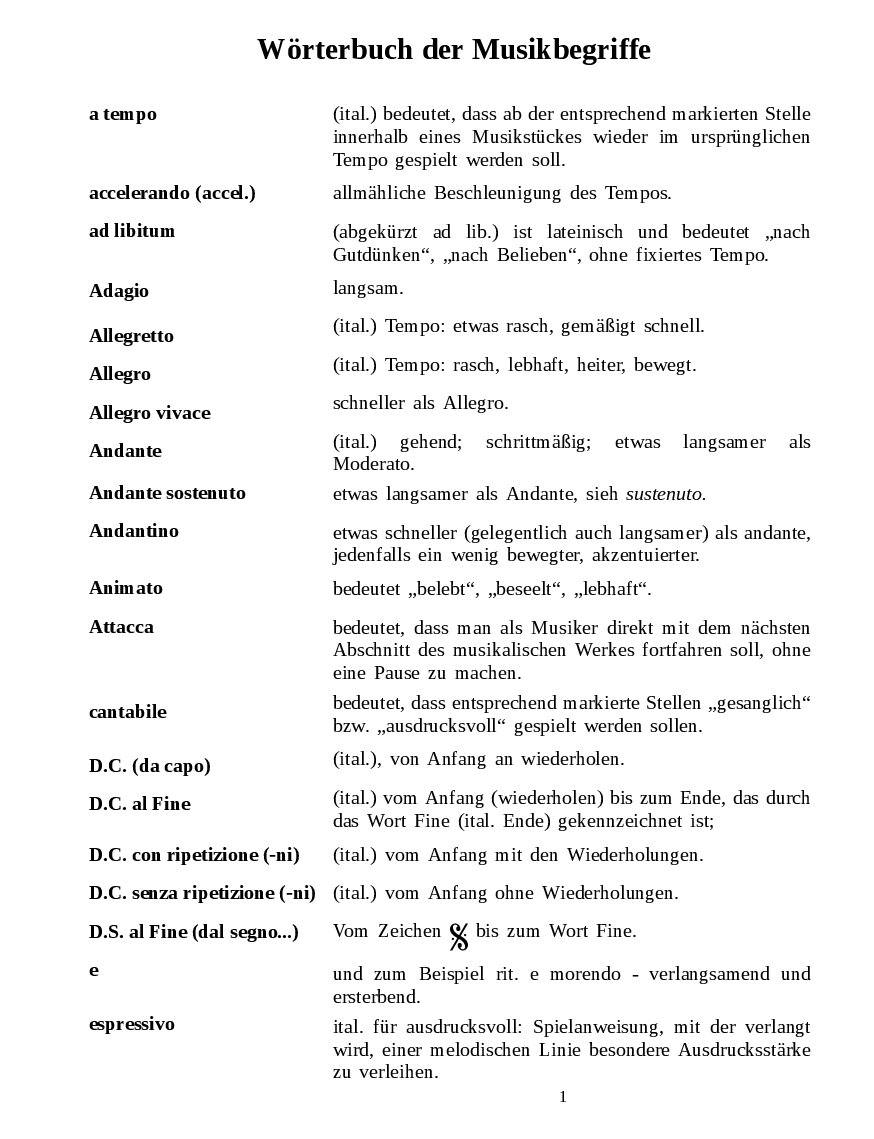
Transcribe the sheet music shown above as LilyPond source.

\version "2.24.0"

% include paper part and global functions
\include "include/globals.ily"

\bookpart {
  \paper {
    print-all-headers = ##t
    print-page-number = ##t
    print-first-page-number = ##t

    % put page numbers on the bottom
    oddHeaderMarkup = \markup ""
    evenHeaderMarkup = \markup ""
    oddFooterMarkup = \markup
    \fill-line {
      ""
      \if \should-print-page-number \fromproperty #'page:page-number-string
    }
    evenFooterMarkup = \markup
    \fill-line {
      \if \should-print-page-number \fromproperty #'page:page-number-string
      ""
    }

    left-margin = 1.5\cm
    right-margin = 5.2\cm
    top-margin = 1.6\cm
    bottom-margin = 1.2\cm
    ragged-bottom = ##t % do not spread the staves to fill the whole vertical space

    % change distance between staves
    system-system-spacing =
    #'((basic-distance . 12)
       (minimum-distance . 6)
       (padding . 1)
       (stretchability . 12))
  }



  \markup \fontsize  #+5.5 { \hspace #12.2 \fill-line \bold {"" "Wörterbuch der Musikbegriffe" ""} }



  \markup \fontsize  #+2  {
    \vspace #3.0
    \vspace #1.5 \override #'(baseline-skip . 2.2)

    \column {
      \line { \bold "a tempo"}
      \vspace #1.8
      \line { \bold"accelerando (accel.)" }
      \vspace #0.5

      \line { \bold"ad libitum" }

      \vspace #1.2
      \line { \bold"Adagio" }



      \vspace #0.7

      \line { \bold"Allegretto" }
      \vspace #0.5

      \line { \bold"Allegro" }
      \vspace #0.5

      \line { \bold"Allegro vivace"}
      \vspace #0.5

      \line { \bold"Andante"}
      \vspace #0.6

      \line { \bold"Andante sostenuto"}
      \vspace #0.5

      \line { \bold"Andantino"}
      \vspace #1.1

      \line { \bold"Animato"}
      \vspace #0.5

      \line { \bold"Attacca"}
      \vspace #2.0

      \line { \bold"cantabilе"}
      \vspace #1.0

      \line { \bold"D.C. (da capo) "}
      \vspace #0.5

      \line { \bold"D.C. al Fine"}
      \vspace #0.9

      \line { \bold"D.C. con ripetizione (-ni)"}
      \vspace #0.5

      \line { \bold"D.C. senza ripetizione (-ni)"}
      \vspace #0.5

      \line { \bold"D.S. al Fine (dal segno...) "}
      \vspace #0.5

      \line { \bold"e "}


      \vspace #1.0

      \line { \bold"espressivo"}

    }




    \hspace #1 \override #'(baseline-skip . 2.2)
    \column {
      \line {
        \justify {
          (ital.) bedeutet, dass ab der entsprechend markierten Stelle innerhalb eines Musikstückes wieder im ursprünglichen Tempo gespielt werden soll.
        }
      }
      \vspace #0.5
      \line {
        \justify {
          allmähliche Beschleunigung des Tempos.
        }
      }
      \vspace #0.5
      \line {
        \justify {
          (abgekürzt ad lib.) ist lateinisch und bedeutet „nach Gutdünken“, „nach Belieben“, ohne fixiertes Tempo.
        }
      }
      \vspace #0.5
      \line {
        \justify {
          langsam.
        }
      }
      \vspace #0.5
      \line {
        \justify {
          (ital.) Tempo: etwas rasch, gemäßigt schnell.

        }
      }
      \vspace #0.5
      \line {
        \justify {
          (ital.) Tempo: rasch, lebhaft, heiter, bewegt.


        }
      }
      \vspace #0.5
      \line {
        \justify {
          schneller als Allegro.

        }
      }
      \vspace #0.5
      \line {
        \justify {
          (ital.)  gehend; schrittmäßig;  etwas langsamer als Moderato.


        }
      }
      \vspace #0.5
      \line {
        \justify {
          etwas langsamer als Andante, sieh \italic"sustenuto."


        }
      }
      \vspace #0.5
      \line {
        \justify {
          etwas schneller (gelegentlich auch langsamer) als andante, jedenfalls ein wenig bewegter, akzentuierter.


        }
      }
      \vspace #0.5
      \line {
        \justify {
          bedeutet „belebt“, „beseelt“, „lebhaft“.


        }
      }
      \vspace #0.5
      \line {
        \justify {

          bedeutet, dass man als Musiker direkt mit dem nächsten Abschnitt des musikalischen Werkes fortfahren soll, ohne eine Pause zu machen.
        }
      }
      \vspace #0.5
      \line {
        \justify {
          bedeutet, dass entsprechend markierte Stellen „gesanglich“ bzw. „ausdrucksvoll“ gespielt werden sollen.


        }
      }
      \vspace #0.5
      \line {
        \justify {
          (ital.), von Anfang an wiederholen.


        }
      }
      \vspace #0.5
      \line {
        \justify {
          (ital.) vom Anfang (wiederholen) bis zum Ende, das durch das Wort Fine (ital. Ende) gekennzeichnet ist;
        }
      }
      \vspace #0.5
      \line {
        \justify {
          (ital.) vom Anfang mit den Wiederholungen.
        }
      }
      \vspace #0.5
      \line {
        \justify {
          (ital.) vom Anfang ohne Wiederholungen.

        }
      }
      \vspace #0.5
      \line {
        \justify {
          Vom Zeichen \musicglyph "scripts.segno" bis zum Wort Fine.

        }
      }
      \vspace #0.5
      \line {
        \justify {
          und zum Beispiel rit. e morendo - verlangsamend und ersterbend.

        }
      }
      \vspace #0.5
      \line {
        \justify {

          ital. für "ausdrucksvoll:" Spielanweisung, mit der verlangt wird, einer melodischen Linie besondere Ausdrucksstärke zu verleihen.
        }
      }
      \vspace #0.5
      \line {
        \justify {


        }
      }
      \vspace #0.5
      \line {
        \justify {


        }
      }
      \vspace #0.5
      \line {
        \justify {


        }
      }
    }
  }



  \markup \fontsize  #+2  {
    \vspace #1.5 \override #'(baseline-skip . 2.2)








    \column {


      \line { \bold"Fine"}
      \vspace #0.5

      \line { \bold"Grave "}
      \vspace #0.5

      \line { \bold"grazioso "}
      \vspace #0.5

      \line { \bold"Largamente "}
      \vspace #0.5
      \line { \bold "Larghetto"}
      \vspace #0.5
      \line { \bold"Largo" }
      \vspace #0.5

      \line { \bold"Lento" }

      \vspace #0.5
      \line { \bold"L’istesso tempo" }

      \vspace #0.5

      \line { \bold"Maestoso" }
      \vspace #0.5

      \line { \bold"Meno" }
      \vspace #0.5

      \line { \bold"Meno mosso"}
      \vspace #0.5

      \line { \bold"Moderato"}
      \vspace #0.5

      \line { \bold"ossia"}
      \vspace #2.5

      \line { \bold"Più"}
      \vspace #0.5

      \line { \bold"Più mosso"}
      \vspace #0.5

      \line { \bold"Poco"}
      \vspace #0.5

      \line { \bold"poco a poco"}
      \vspace #0.5

      \line { \bold"rallentando (rall.)"}
      \vspace #0.5

      \line { \bold"recitativo"}
      \vspace #0.5

      \line { \bold"risoluto"}
      \vspace #0.5

      \line { \bold"ritardando (rit.)"}
      \vspace #0.5

      \line { \bold"ritenuto (rit.)"}
      \vspace #0.5

      \line { \bold"rubato "}


      \vspace #0.5

      \line { \bold"senza"}
      \vspace #0.5


    }




    \hspace #1 \override #'(baseline-skip . 2.2)
    \column {
      \line {
        \justify {
          Ende, (sieh D.C. al Fine).
        }
      }
      \vspace #0.5
      \line {
        \justify {
          sehr langsam, buchstäblich schwer.
        }
      }
      \vspace #0.5
      \line {
        \justify {
          (ital.) anmutig; mit Anmut.
        }
      }
      \vspace #0.5
      \line {
        \justify {
          breit, langsam.
        }
      }
      \vspace #0.5
      \line {
        \justify {
          langsam, aber nicht so langsam wie Largo.
        }
      }
      \vspace #0.5
      \line {
        \justify {
          langsam, buchstäblich breit.
        }
      }
      \vspace #0.5
      \line {
        \justify {
          langsam, biegsam, geschmeidig, locker.
        }
      }
      \vspace #0.5
      \line {
        \justify {
          dasselbe Zeitmaß, im selben Tempo wie zuvor.
        }
      }
      \vspace #0.5
      \line {
        \justify {
          feierlich, würdevoll, gemessen.
        }
      }
      \vspace #0.5
      \line {
        \justify {
          weniger.
        }
      }
      \vspace #0.5
      \line {
        \justify {
          langsamer, weniger bewegt.
        }
      }
      \vspace #0.5
      \line {
        \justify {
          gemäßigt, mäßig schnell.
        }
      }
      \vspace #0.5
      \line {
        \justify {
          (ital. ossia, „oder auch“, aus o sia, „oder es sei“) wird in einer Partitur eine Spielvariante oder Alternative über oder unter einem Notensystem benannt, die an Stelle des Originals gespielt werden kann.
        }
      }
      \vspace #0.5
      \line {
        \justify {
          mehr.
        }
      }
      \vspace #0.5
      \line {
        \justify {
          schneller, mehr bewegt.
        }
      }
      \vspace #0.5
      \line {
        \justify {

          (ital.) etwas; ein wenig.

        }
      }
      \vspace #0.5
      \line {
        \justify {
          (ital.) nach und nach; allmählich.
        }
      }
      \vspace #0.5
      \line {
        \justify {
          (ital.) zögernd; allmählich langsamer.
        }
      }
      \vspace #0.5
      \line {
        \justify {
          Rezitativ, sprechnder Gesang.
        }
      }
      \vspace #0.5
      \line {
        \justify {
          entschlossen, kräftiger Vortrag.
        }
      }
      \vspace #0.5
      \line {
        \justify {
          das Tempo verzögernd; langsamer werdend.
        }
      }
      \vspace #0.5
      \line {
        \justify {
          im Tempo zurückgehalten, verzögert.
        }
      }
      \vspace #0.5
      \line {
        \justify {
          frei im Vortrag.
        }
      }
      \vspace #0.5
      \line {
        \justify {
          ohne.
        }
      }

    }
  }

  \markup \fontsize  #+2  {
    \vspace #1.5 \override #'(baseline-skip . 2.2)








    \column {
      \line { \bold"senza misura"}
      \vspace #1.2

      \line { \bold"Sostenuto"}
      \vspace #0.5

      \line { \bold"Tempo di marcia"}
      \vspace #0.5

      \line { \bold"Tempo di valzer"}
      \vspace #0.5

      \line { \bold"Tempo I"}
      \vspace #0.5

      \line { \bold" Vivo (= Vivace)"}
    }


    \hspace #1 \override #'(baseline-skip . 2.2)
    \column {


      \line {
        \justify {
          (ital.) ohne Metrum, also ohne Angabe einer rhythmischen Betonung.
        }
      }

      \vspace #0.5
      \line {
        \justify {
          gehalten, Verzögerung des Tempos.
        }
      }

      \vspace #0.5
      \line {
        \justify {
          Im Zeitmaß eines Marsches.
        }
      }

      \vspace #0.5
      \line {
        \justify {
          Im Tempo eines Walzers.
        }
      }



      \vspace #0.5
      \line {
        \justify {
          Im anfänglichen Tempo.
        }
      }

      \vspace #0.5
      \line {
        \justify {
          lebendig, schnell.
        }
      }


    }

  }





} % bookpart

